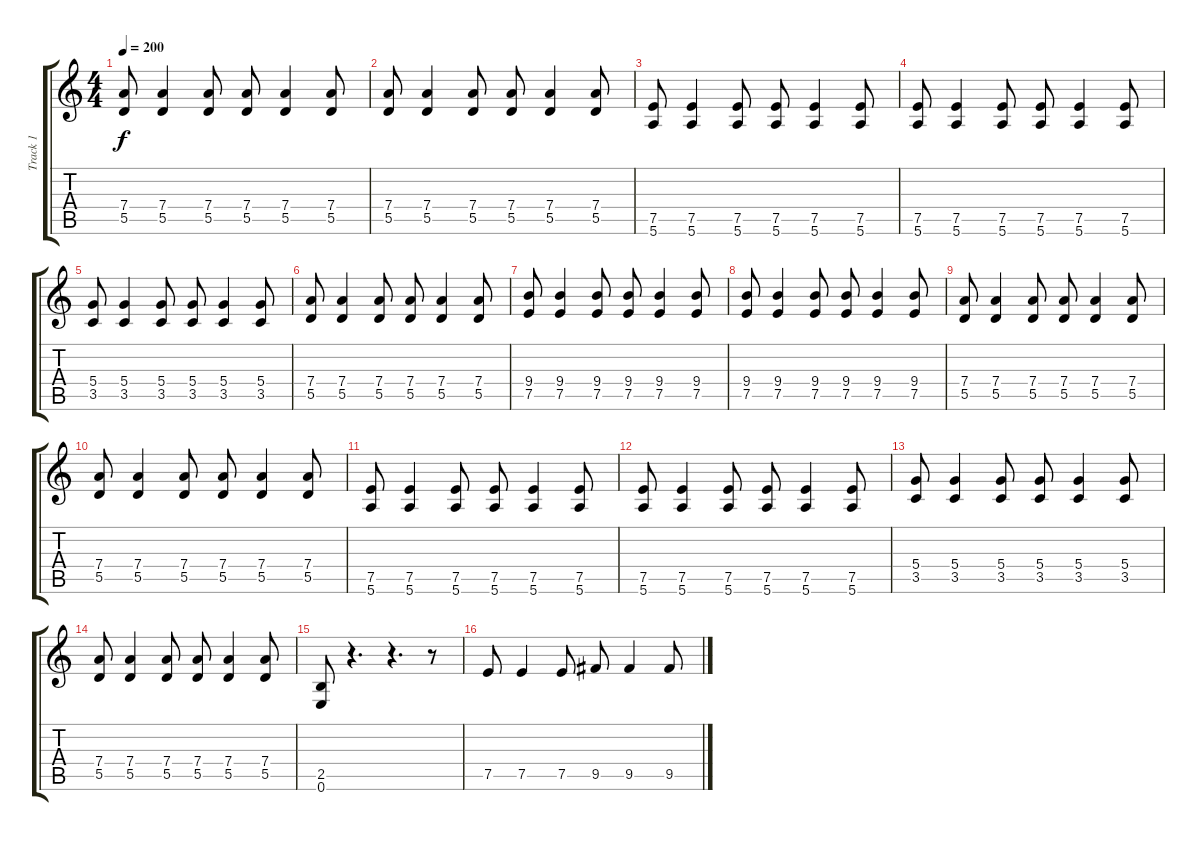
\track ("Track 1" "Track 1") {instrument distortionguitar}
\staff {score tabs}
\tuning (E4 B3 G3 D3 A2 E2) {hide}
\ts (4 4)
\tempo 200
\clef g2
\ks c
(7.4 5.5).8{dy f} (7.4 5.5).4 (7.4 5.5).8 (7.4 5.5).8 (7.4 5.5).4 (7.4 5.5).8 |
(7.4 5.5).8 (7.4 5.5).4 (7.4 5.5).8 (7.4 5.5).8 (7.4 5.5).4 (7.4 5.5).8 |
(7.5 5.6).8 (7.5 5.6).4 (7.5 5.6).8 (7.5 5.6).8 (7.5 5.6).4 (7.5 5.6).8 |
(7.5 5.6).8 (7.5 5.6).4 (7.5 5.6).8 (7.5 5.6).8 (7.5 5.6).4 (7.5 5.6).8 |
(5.4 3.5).8 (5.4 3.5).4 (5.4 3.5).8 (5.4 3.5).8 (5.4 3.5).4 (5.4 3.5).8 |
(7.4 5.5).8 (7.4 5.5).4 (7.4 5.5).8 (7.4 5.5).8 (7.4 5.5).4 (7.4 5.5).8 |
(9.4 7.5).8 (9.4 7.5).4 (9.4 7.5).8 (9.4 7.5).8 (9.4 7.5).4 (9.4 7.5).8 |
(9.4 7.5).8 (9.4 7.5).4 (9.4 7.5).8 (9.4 7.5).8 (9.4 7.5).4 (9.4 7.5).8 |
(7.4 5.5).8 (7.4 5.5).4 (7.4 5.5).8 (7.4 5.5).8 (7.4 5.5).4 (7.4 5.5).8 |
(7.4 5.5).8 (7.4 5.5).4 (7.4 5.5).8 (7.4 5.5).8 (7.4 5.5).4 (7.4 5.5).8 |
(7.5 5.6).8 (7.5 5.6).4 (7.5 5.6).8 (7.5 5.6).8 (7.5 5.6).4 (7.5 5.6).8 |
(7.5 5.6).8 (7.5 5.6).4 (7.5 5.6).8 (7.5 5.6).8 (7.5 5.6).4 (7.5 5.6).8 |
(5.4 3.5).8 (5.4 3.5).4 (5.4 3.5).8 (5.4 3.5).8 (5.4 3.5).4 (5.4 3.5).8 |
(7.4 5.5).8 (7.4 5.5).4 (7.4 5.5).8 (7.4 5.5).8 (7.4 5.5).4 (7.4 5.5).8 |
(2.5 0.6).8 r.4{d} r.4{d} r.8 |
7.5.8 7.5.4 7.5.8 9.5.8 9.5.4 9.5.8
